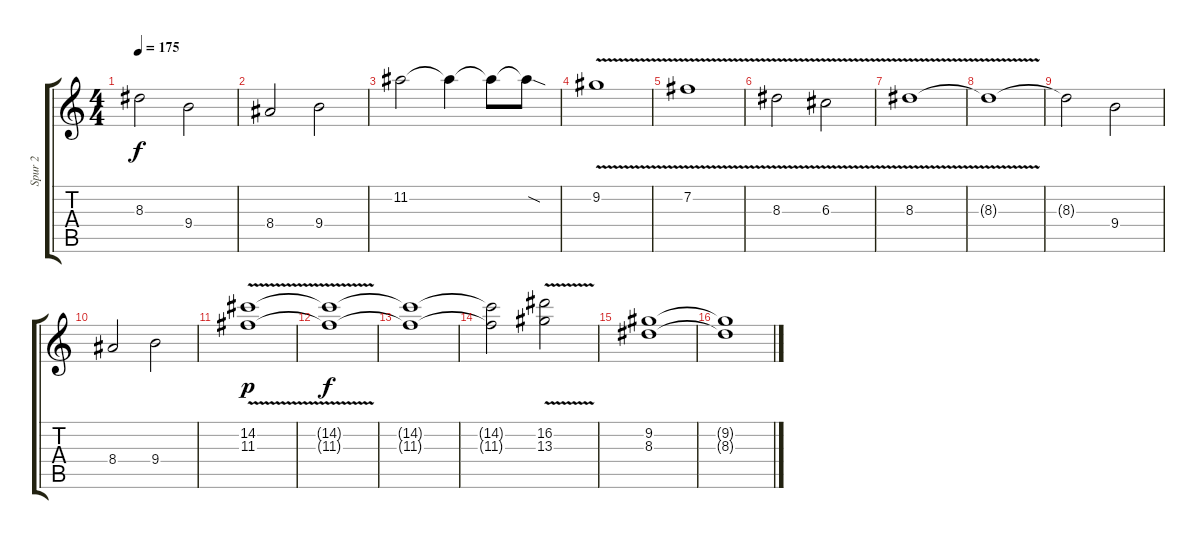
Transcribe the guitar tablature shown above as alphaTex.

\track ("Spur 2" "Spur 2") {instrument overdrivenguitar}
\staff {score tabs}
\tuning (E4 B3 G3 D3 A2 E2) {hide}
\ts (4 4)
\tempo 175
\clef g2
\ks c
8.3{t}.2{dy f} 9.4.2 |
8.4.2 9.4.2 |
11.2.2 11.2{t}.4 11.2{t}.8 11.2{sod t}.8 |
9.2{v}.1 |
7.2{v}.1 |
8.3{v}.2 6.3{v}.2 |
8.3{v}.1 |
8.3{t}.1 |
8.3{t}.2 9.4.2 |
8.4.2 9.4.2 |
(14.2{v} 11.3{v}).1{dy p} |
(14.2{t} 11.3{t}).1{dy f} |
(14.2{t} 11.3{t}).1 |
(14.2{t} 11.3{t}).2 (16.2 13.3{v}).2 |
(9.2 8.3).1 |
(9.2{t} 8.3{t}).1
